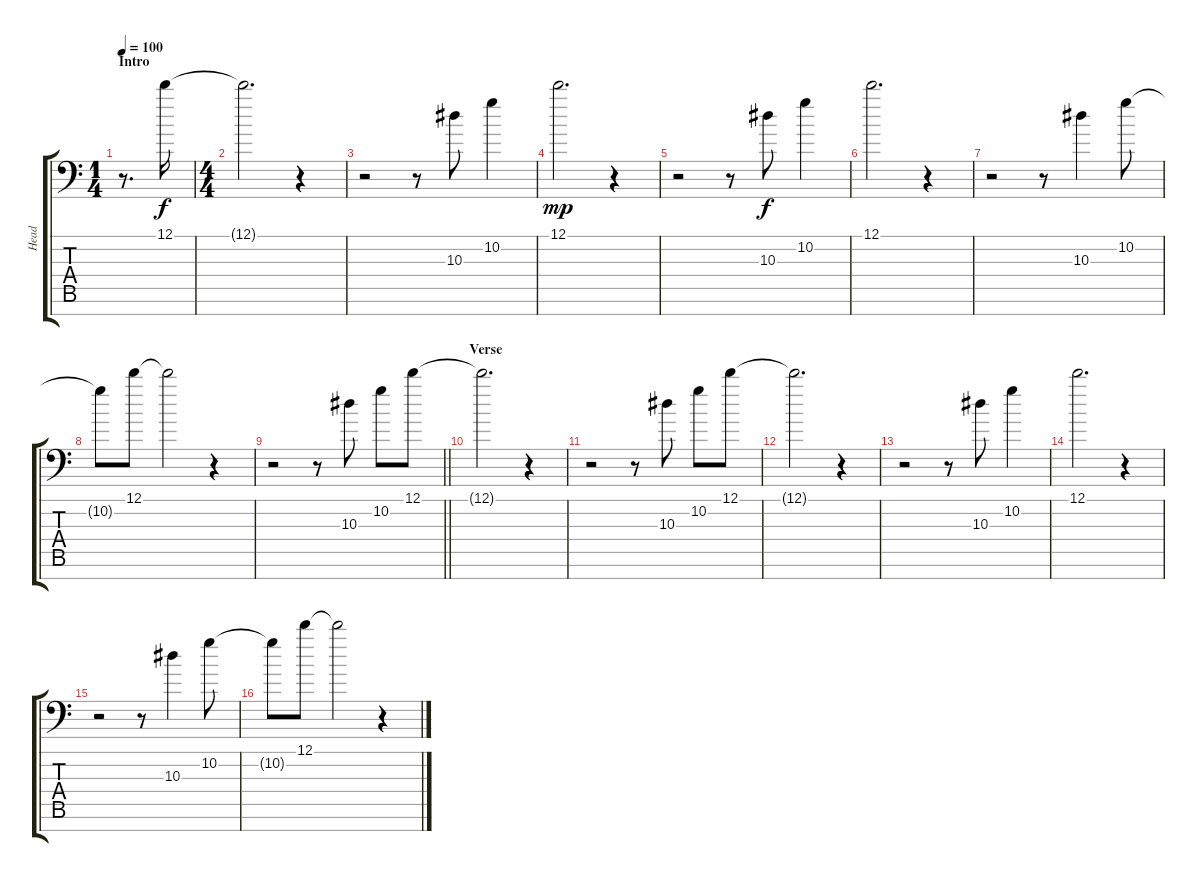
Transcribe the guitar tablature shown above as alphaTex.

\track ("Head" "Head") {instrument distortionguitar}
\staff {score tabs}
\tuning (D4 A3 F3 C3 G2 D2 A1) {hide}
\ts (1 4)
\section ("" "Intro")
\tempo 100
\clef f4
\ks c
r.8{d dy f instrument electricpiano2} 12.1.16 |
\ts (4 4)
12.1{t}.2{d} r.4 |
r.2 r.8 10.3.8 10.2.4 |
12.1.2{d dy mp} r.4 |
r.2 r.8 10.3.8{dy f} 10.2.4 |
12.1.2{d} r.4 |
r.2 r.8 10.3.4 10.2.8 |
10.2{t}.8 12.1.8 12.1{t}.2 r.4 |
\barLineRight lightlight
r.2 r.8 10.3.8 10.2.8 12.1.8 |
\section ("" "Verse")
12.1{t}.2{d} r.4 |
r.2 r.8 10.3.8{instrument electricpiano2} 10.2.8 12.1.8 |
12.1{t}.2{d} r.4 |
r.2 r.8 10.3.8 10.2.4 |
12.1.2{d} r.4 |
r.2 r.8 10.3.4 10.2.8 |
10.2{t}.8 12.1.8 12.1{t}.2 r.4
